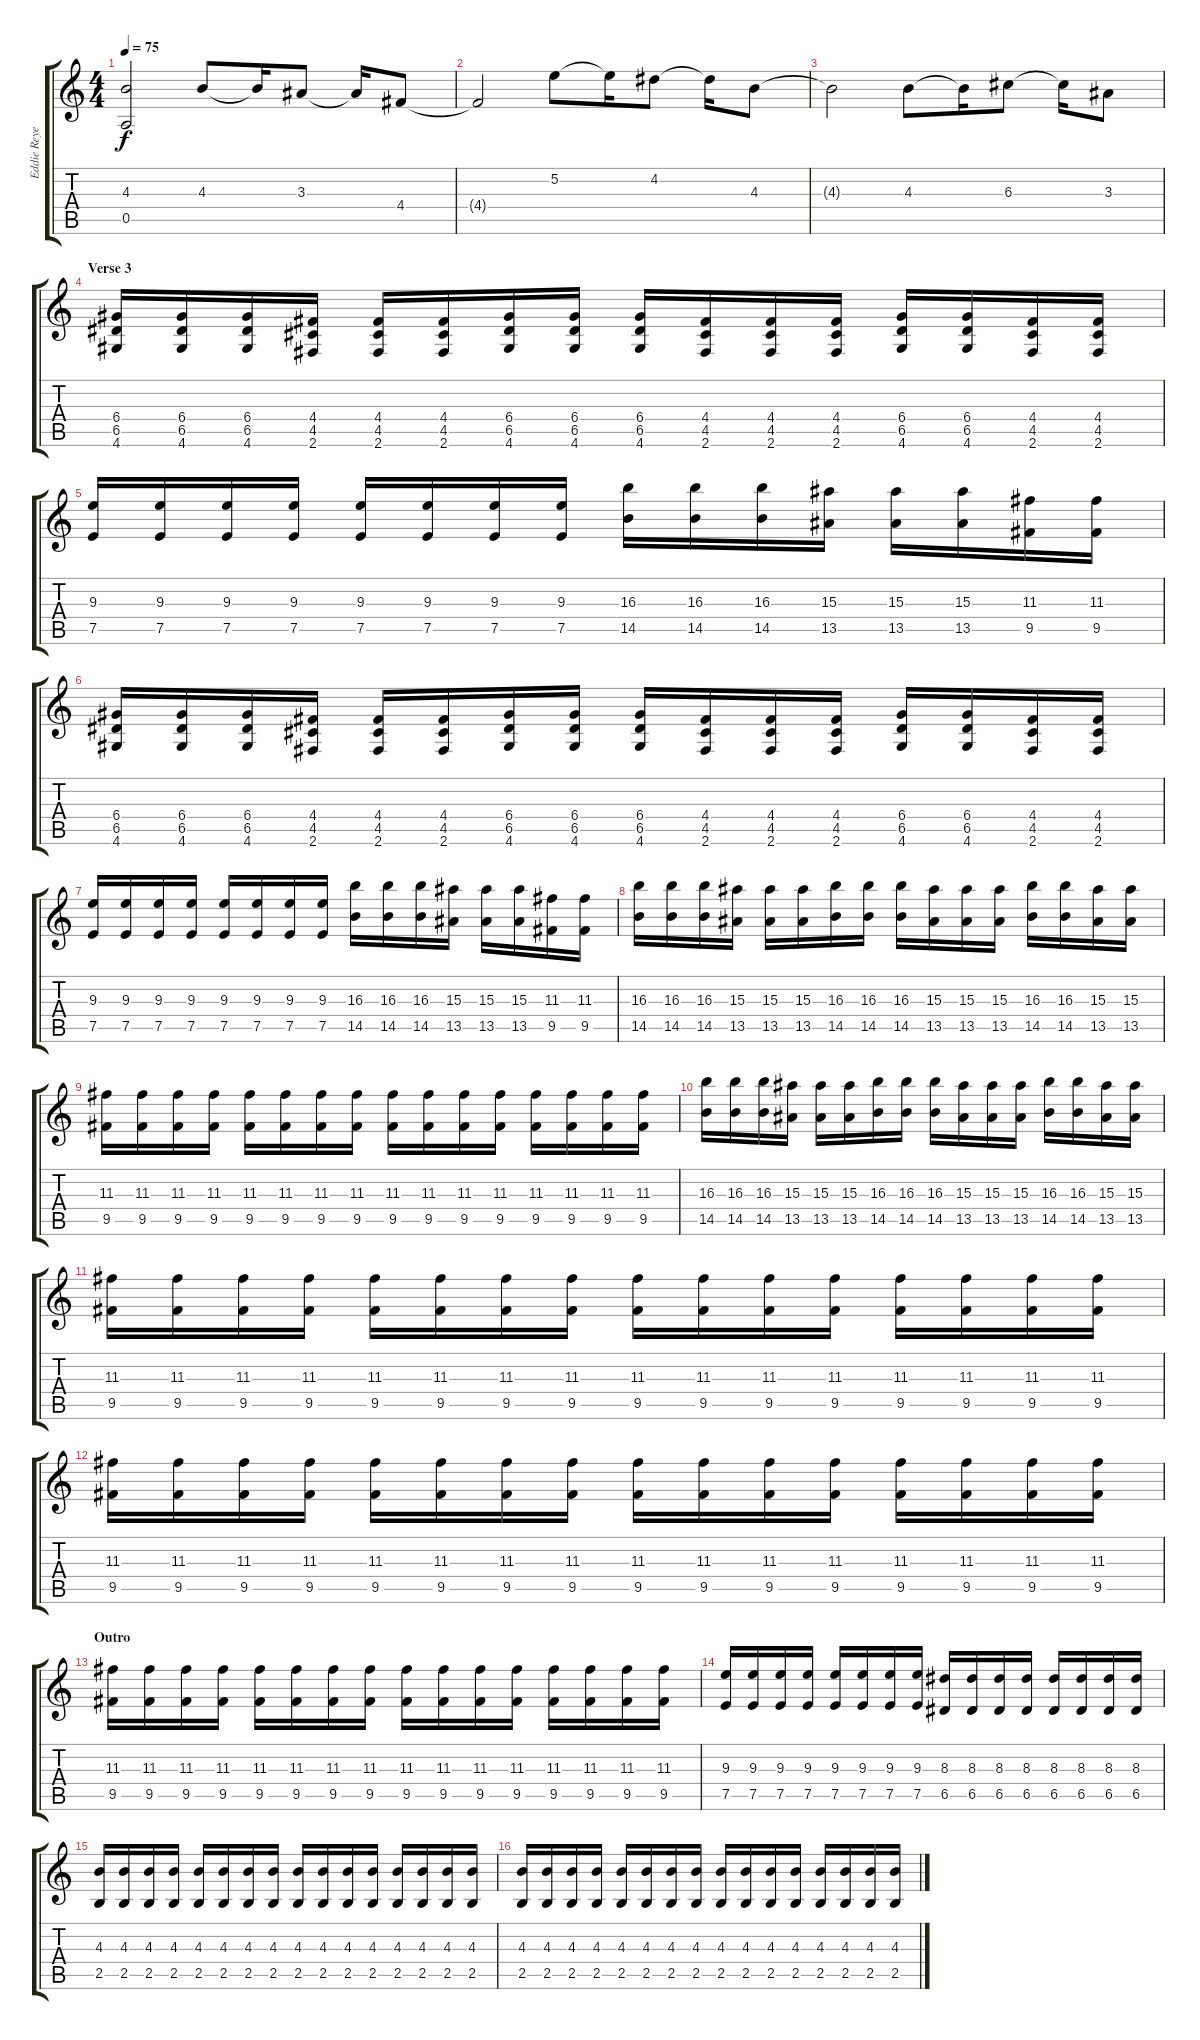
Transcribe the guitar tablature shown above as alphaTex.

\track ("Eddie Reyes (Lead Guitar)" "Eddie Reye") {instrument distortionguitar}
\staff {score tabs}
\tuning (E4 B3 G3 D3 A2 E2) {hide}
\ts (4 4)
\tempo 75
\clef g2
\ks c
(4.3{t} 0.5).2{dy f} 4.3.8 4.3{t}.16 3.3.8 3.3{t}.16 4.4.8 |
4.4{t}.2 5.2.8 5.2{t}.16 4.2.8 4.2{t}.16 4.3.8 |
4.3{t}.2 4.3.8 4.3{t}.16 6.3.8 6.3{t}.16 3.3.8 |
\section ("" "Verse 3")
(6.4 6.5 4.6).16 (6.4 6.5 4.6).16 (6.4 6.5 4.6).16 (4.4 4.5 2.6).16 (4.4 4.5 2.6).16 (4.4 4.5 2.6).16 (6.4 6.5 4.6).16 (6.4 6.5 4.6).16 (6.4 6.5 4.6).16 (4.4 4.5 2.6).16 (4.4 4.5 2.6).16 (4.4 4.5 2.6).16 (6.4 6.5 4.6).16 (6.4 6.5 4.6).16 (4.4 4.5 2.6).16 (4.4 4.5 2.6).16 |
(9.3 7.5).16 (9.3 7.5).16 (9.3 7.5).16 (9.3 7.5).16 (9.3 7.5).16 (9.3 7.5).16 (9.3 7.5).16 (9.3 7.5).16 (16.3 14.5).16 (16.3 14.5).16 (16.3 14.5).16 (15.3 13.5).16 (15.3 13.5).16 (15.3 13.5).16 (11.3 9.5).16 (11.3 9.5).16 |
(6.4 6.5 4.6).16 (6.4 6.5 4.6).16 (6.4 6.5 4.6).16 (4.4 4.5 2.6).16 (4.4 4.5 2.6).16 (4.4 4.5 2.6).16 (6.4 6.5 4.6).16 (6.4 6.5 4.6).16 (6.4 6.5 4.6).16 (4.4 4.5 2.6).16 (4.4 4.5 2.6).16 (4.4 4.5 2.6).16 (6.4 6.5 4.6).16 (6.4 6.5 4.6).16 (4.4 4.5 2.6).16 (4.4 4.5 2.6).16 |
(9.3 7.5).16 (9.3 7.5).16 (9.3 7.5).16 (9.3 7.5).16 (9.3 7.5).16 (9.3 7.5).16 (9.3 7.5).16 (9.3 7.5).16 (16.3 14.5).16 (16.3 14.5).16 (16.3 14.5).16 (15.3 13.5).16 (15.3 13.5).16 (15.3 13.5).16 (11.3 9.5).16 (11.3 9.5).16 |
(16.3 14.5).16 (16.3 14.5).16 (16.3 14.5).16 (15.3 13.5).16 (15.3 13.5).16 (15.3 13.5).16 (16.3 14.5).16 (16.3 14.5).16 (16.3 14.5).16 (15.3 13.5).16 (15.3 13.5).16 (15.3 13.5).16 (16.3 14.5).16 (16.3 14.5).16 (15.3 13.5).16 (15.3 13.5).16 |
(11.3 9.5).16 (11.3 9.5).16 (11.3 9.5).16 (11.3 9.5).16 (11.3 9.5).16 (11.3 9.5).16 (11.3 9.5).16 (11.3 9.5).16 (11.3 9.5).16 (11.3 9.5).16 (11.3 9.5).16 (11.3 9.5).16 (11.3 9.5).16 (11.3 9.5).16 (11.3 9.5).16 (11.3 9.5).16 |
(16.3 14.5).16 (16.3 14.5).16 (16.3 14.5).16 (15.3 13.5).16 (15.3 13.5).16 (15.3 13.5).16 (16.3 14.5).16 (16.3 14.5).16 (16.3 14.5).16 (15.3 13.5).16 (15.3 13.5).16 (15.3 13.5).16 (16.3 14.5).16 (16.3 14.5).16 (15.3 13.5).16 (15.3 13.5).16 |
(11.3 9.5).16 (11.3 9.5).16 (11.3 9.5).16 (11.3 9.5).16 (11.3 9.5).16 (11.3 9.5).16 (11.3 9.5).16 (11.3 9.5).16 (11.3 9.5).16 (11.3 9.5).16 (11.3 9.5).16 (11.3 9.5).16 (11.3 9.5).16 (11.3 9.5).16 (11.3 9.5).16 (11.3 9.5).16 |
(11.3 9.5).16 (11.3 9.5).16 (11.3 9.5).16 (11.3 9.5).16 (11.3 9.5).16 (11.3 9.5).16 (11.3 9.5).16 (11.3 9.5).16 (11.3 9.5).16 (11.3 9.5).16 (11.3 9.5).16 (11.3 9.5).16 (11.3 9.5).16 (11.3 9.5).16 (11.3 9.5).16 (11.3 9.5).16 |
\section ("" "Outro")
(11.3 9.5).16 (11.3 9.5).16 (11.3 9.5).16 (11.3 9.5).16 (11.3 9.5).16 (11.3 9.5).16 (11.3 9.5).16 (11.3 9.5).16 (11.3 9.5).16 (11.3 9.5).16 (11.3 9.5).16 (11.3 9.5).16 (11.3 9.5).16 (11.3 9.5).16 (11.3 9.5).16 (11.3 9.5).16 |
(9.3 7.5).16 (9.3 7.5).16 (9.3 7.5).16 (9.3 7.5).16 (9.3 7.5).16 (9.3 7.5).16 (9.3 7.5).16 (9.3 7.5).16 (8.3 6.5).16 (8.3 6.5).16 (8.3 6.5).16 (8.3 6.5).16 (8.3 6.5).16 (8.3 6.5).16 (8.3 6.5).16 (8.3 6.5).16 |
(4.3 2.5).16 (4.3 2.5).16 (4.3 2.5).16 (4.3 2.5).16 (4.3 2.5).16 (4.3 2.5).16 (4.3 2.5).16 (4.3 2.5).16 (4.3 2.5).16 (4.3 2.5).16 (4.3 2.5).16 (4.3 2.5).16 (4.3 2.5).16 (4.3 2.5).16 (4.3 2.5).16 (4.3 2.5).16 |
(4.3 2.5).16 (4.3 2.5).16 (4.3 2.5).16 (4.3 2.5).16 (4.3 2.5).16 (4.3 2.5).16 (4.3 2.5).16 (4.3 2.5).16 (4.3 2.5).16 (4.3 2.5).16 (4.3 2.5).16 (4.3 2.5).16 (4.3 2.5).16 (4.3 2.5).16 (4.3 2.5).16 (4.3 2.5).16
